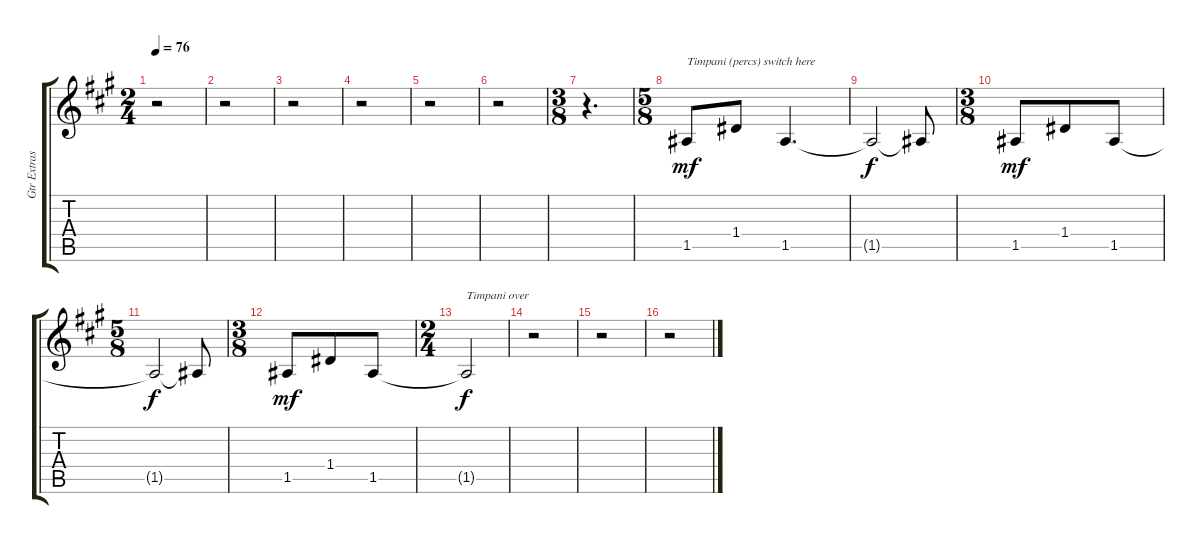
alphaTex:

\track ("Gtr Extras" "Gtr Extras") {instrument distortionguitar}
\staff {score tabs}
\tuning (E4 B3 G3 D3 A2 E2) {hide}
\ts (2 4)
\tempo 76
\clef g2
\ks a
r.2{dy pp} |
r.2 |
r.2 |
r.2 |
r.2 |
r.2 |
\ts (3 8)
r.4{d instrument distortionguitar} |
\ts (5 8)
1.5.8{txt "Timpani (percs) switch here" dy mf instrument timpani} 1.4.8 1.5.4{d} |
1.5{t}.2{dy f} 1.5{t}.8 |
\ts (3 8)
1.5.8{dy mf instrument timpani} 1.4.8 1.5.8 |
\ts (5 8)
1.5{t}.2{dy f} 1.5{t}.8 |
\ts (3 8)
1.5.8{dy mf instrument timpani} 1.4.8 1.5.8 |
\ts (2 4)
1.5{t}.2{txt "Timpani over" dy f} |
r.2{instrument distortionguitar} |
r.2 |
r.2
